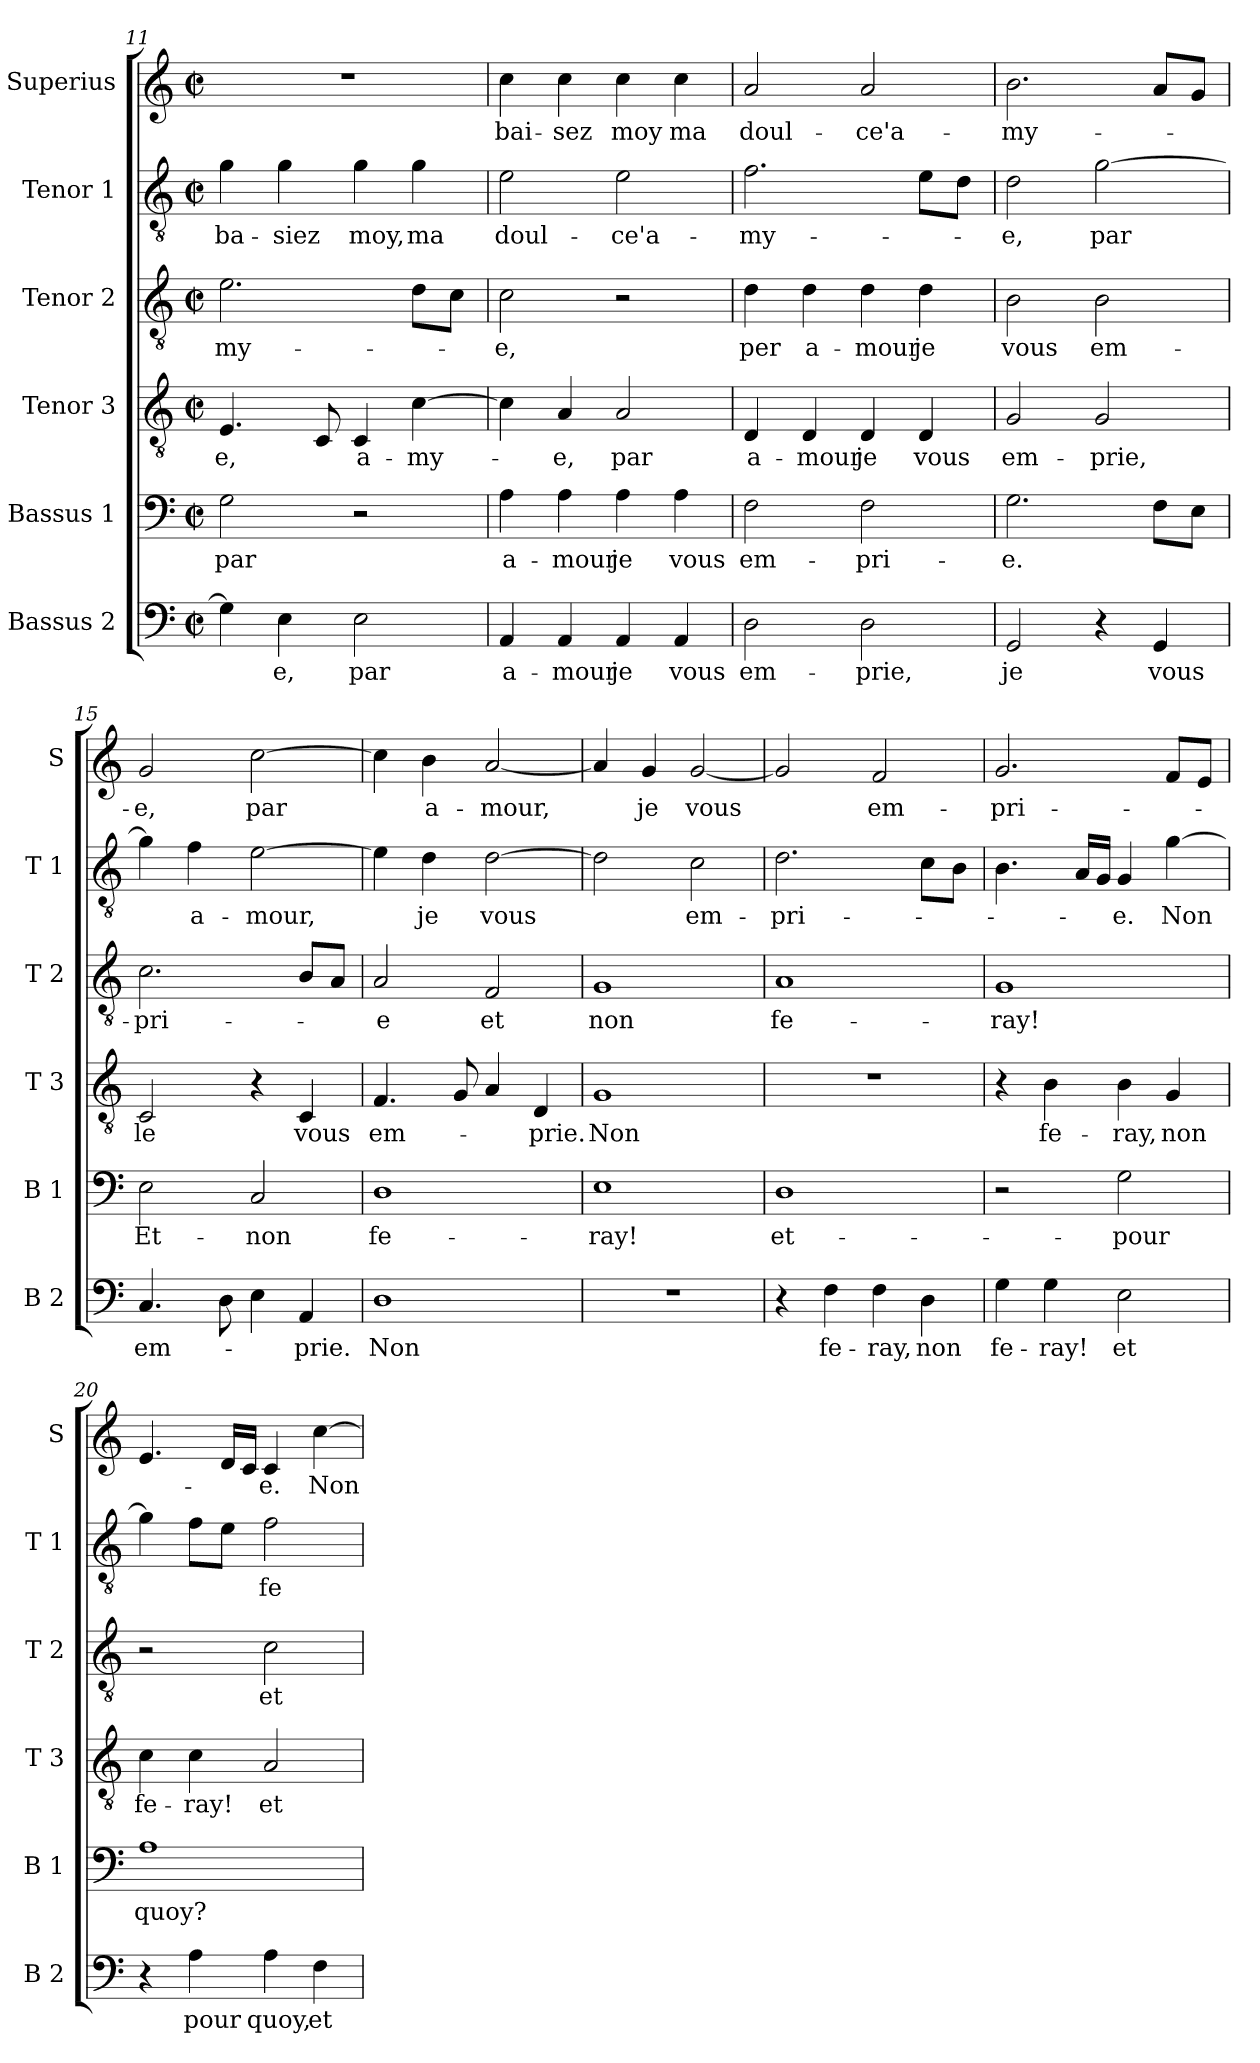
**kern	**text	**kern	**text	**kern	**text	**kern	**text	**kern	**text	**kern	**text
*part6	*part6	*part5	*part5	*part4	*part4	*part3	*part3	*part2	*part2	*part1	*part1
*staff6	*staff6	*staff5	*staff5	*staff4	*staff4	*staff3	*staff3	*staff2	*staff2	*staff1	*staff1
*I"Bassus 2	*	*I"Bassus 1	*	*I"Tenor 3	*	*I"Tenor 2	*	*I"Tenor 1	*	*I"Superius	*
*I'B 2	*	*I'B 1	*	*I'T 3	*	*I'T 2	*	*I'T 1	*	*I'S	*
!!LO:LB:g=z
*clefF4	*	*clefF4	*	*clefGv2	*	*clefGv2	*	*clefGv2	*	*clefG2	*
*k[]	*	*k[]	*	*k[]	*	*k[]	*	*k[]	*	*k[]	*
*M2/2	*	*M2/2	*	*M2/2	*	*M2/2	*	*M2/2	*	*M2/2	*
*met(c|)	*	*met(c|)	*	*met(c|)	*	*met(c|)	*	*met(c|)	*	*met(c|)	*
=11	=11	=11	=11	=11	=11	=11	=11	=11	=11	=11	=11
!	!	!	!LO:LY:b	!	!LO:LY:b	!	!LO:LY:b	!	!LO:LY:b	!	!
4G\]	.	2G\	par	4.E/	-e,	2.e\	-my-	4g\	ba-	1r	.
!	!LO:LY:b	!	!	!	!	!	!	!	!LO:LY:b	!	!
4E\	-e,	.	.	.	.	.	.	4g\	-siez	.	.
.	.	.	.	8C/	.	.	.	.	.	.	.
!	!LO:LY:b	!	!	!	!LO:LY:b	!	!	!	!LO:LY:b	!	!
2E\	par	2r	.	4C/	a-	.	.	4g\	moy,	.	.
!	!	!	!	!	!LO:LY:b	!	!	!	!LO:LY:b	!	!
.	.	.	.	[4c\	-my-	8d\L	.	4g\	ma	.	.
.	.	.	.	.	.	8c\J	.	.	.	.	.
!!LO:PB:g=z
=12	=12	=12	=12	=12	=12	=12	=12	=12	=12	=12	=12
!	!LO:LY:b	!	!LO:LY:b	!	!	!	!LO:LY:b	!	!LO:LY:b	!	!LO:LY:b
4AA/	a-	4A\	a-	4c\]	.	2c\	-e,	2e\	doul-	4cc\	bai-
!	!LO:LY:b	!	!LO:LY:b	!	!LO:LY:b	!	!	!	!	!	!LO:LY:b
4AA/	-mour	4A\	-mour	4A/	-e,	.	.	.	.	4cc\	-sez
!	!LO:LY:b	!	!LO:LY:b	!	!LO:LY:b	!	!	!	!LO:LY:b	!	!LO:LY:b
4AA/	je	4A\	je	2A/	par	2r	.	2e\	-ce'a-	4cc\	moy
!	!LO:LY:b	!	!LO:LY:b	!	!	!	!	!	!	!	!LO:LY:b
4AA/	vous	4A\	vous	.	.	.	.	.	.	4cc\	ma
=13	=13	=13	=13	=13	=13	=13	=13	=13	=13	=13	=13
!	!LO:LY:b	!	!LO:LY:b	!	!LO:LY:b	!	!LO:LY:b	!	!LO:LY:b	!	!LO:LY:b
2D\	em-	2F\	em-	4D/	a-	4d\	per	2.f\	-my-	2a/	doul-
!	!	!	!	!	!LO:LY:b	!	!LO:LY:b	!	!	!	!
.	.	.	.	4D/	-mour	4d\	a-	.	.	.	.
!	!LO:LY:b	!	!LO:LY:b	!	!LO:LY:b	!	!LO:LY:b	!	!	!	!LO:LY:b
2D\	-prie,	2F\	-pri-	4D/	je	4d\	-mour	.	.	2a/	-ce'a-
!	!	!	!	!	!LO:LY:b	!	!LO:LY:b	!	!	!	!
.	.	.	.	4D/	vous	4d\	je	8e\L	.	.	.
.	.	.	.	.	.	.	.	8d\J	.	.	.
=14	=14	=14	=14	=14	=14	=14	=14	=14	=14	=14	=14
!	!LO:LY:b	!	!LO:LY:b	!	!LO:LY:b	!	!LO:LY:b	!	!LO:LY:b	!	!LO:LY:b
2GG/	je	2.G\	-e.	2G/	em-	2B\	vous	2d\	-e,	2.b\	-my-
!	!	!	!	!	!LO:LY:b	!	!LO:LY:b	!	!LO:LY:b	!	!
4r	.	.	.	2G/	-prie,	2B\	em-	[2g\	par	.	.
!	!LO:LY:b	!	!	!	!	!	!	!	!	!	!
4GG/	vous	8F\L	.	.	.	.	.	.	.	8a/L	.
.	.	8E\J	.	.	.	.	.	.	.	8g/J	.
=15	=15	=15	=15	=15	=15	=15	=15	=15	=15	=15	=15
!	!LO:LY:b	!	!LO:LY:b	!	!LO:LY:b	!	!LO:LY:b	!	!	!	!LO:LY:b
4.C/	em-	2E\	Et-	2C/	le	2.c\	-pri-	4g\]	.	2g/	-e,
!	!	!	!	!	!	!	!	!	!LO:LY:b	!	!
.	.	.	.	.	.	.	.	4f\	a-	.	.
8D\	.	.	.	.	.	.	.	.	.	.	.
!	!	!	!LO:LY:b	!	!	!	!	!	!LO:LY:b	!	!LO:LY:b
4E\	.	2C/	-non	4r	.	.	.	[2e\	-mour,	[2cc\	par
!	!LO:LY:b	!	!	!	!LO:LY:b	!	!	!	!	!	!
4AA/	-prie.	.	.	4C/	vous	8B/L	.	.	.	.	.
.	.	.	.	.	.	8A/J	.	.	.	.	.
=16	=16	=16	=16	=16	=16	=16	=16	=16	=16	=16	=16
!	!LO:LY:b	!	!LO:LY:b	!	!LO:LY:b	!	!LO:LY:b	!	!	!	!
1D	Non	1D	fe-	4.F/	em-	2A/	-e	4e\]	.	4cc\]	.
!	!	!	!	!	!	!	!	!	!LO:LY:b	!	!LO:LY:b
.	.	.	.	.	.	.	.	4d\	je	4b\	a-
.	.	.	.	8G/	.	.	.	.	.	.	.
!	!	!	!	!	!	!	!LO:LY:b	!	!LO:LY:b	!	!LO:LY:b
.	.	.	.	4A/	.	2F/	et	[2d\	vous	[2a/	-mour,
!	!	!	!	!	!LO:LY:b	!	!	!	!	!	!
.	.	.	.	4D/	-prie.	.	.	.	.	.	.
!!LO:LB:g=z
=17	=17	=17	=17	=17	=17	=17	=17	=17	=17	=17	=17
!	!	!	!LO:LY:b	!	!LO:LY:b	!	!LO:LY:b	!	!	!	!
1r	.	1E	-ray!	1G	Non	1G	non	2d\]	.	4a/]	.
!	!	!	!	!	!	!	!	!	!	!	!LO:LY:b
.	.	.	.	.	.	.	.	.	.	4g/	je
!	!	!	!	!	!	!	!	!	!LO:LY:b	!	!LO:LY:b
.	.	.	.	.	.	.	.	2c\	em-	[2g/	vous
=18	=18	=18	=18	=18	=18	=18	=18	=18	=18	=18	=18
!	!	!	!LO:LY:b	!	!	!	!LO:LY:b	!	!LO:LY:b	!	!
4r	.	1D	et-	1r	.	1A	fe-	2.d\	-pri-	2g/]	.
!	!LO:LY:b	!	!	!	!	!	!	!	!	!	!
4F\	fe-	.	.	.	.	.	.	.	.	.	.
!	!LO:LY:b	!	!	!	!	!	!	!	!	!	!LO:LY:b
4F\	-ray,	.	.	.	.	.	.	.	.	2f/	em-
!	!LO:LY:b	!	!	!	!	!	!	!	!	!	!
4D\	non	.	.	.	.	.	.	8c\L	.	.	.
.	.	.	.	.	.	.	.	8B\J	.	.	.
=19	=19	=19	=19	=19	=19	=19	=19	=19	=19	=19	=19
!	!LO:LY:b	!	!	!	!	!	!LO:LY:b	!	!	!	!LO:LY:b
4G\	fe-	2r	.	4r	.	1G	-ray!	4.B\	.	2.g/	-pri-
!	!LO:LY:b	!	!	!	!LO:LY:b	!	!	!	!	!	!
4G\	-ray!	.	.	4B\	fe-	.	.	.	.	.	.
.	.	.	.	.	.	.	.	16A/LL	.	.	.
.	.	.	.	.	.	.	.	16G/JJ	.	.	.
!	!LO:LY:b	!	!LO:LY:b	!	!LO:LY:b	!	!	!	!LO:LY:b	!	!
2E\	et	2G\	-pour	4B\	-ray,	.	.	4G/	-e.	.	.
!	!	!	!	!	!LO:LY:b	!	!	!	!LO:LY:b	!	!
.	.	.	.	4G/	non	.	.	[4g\	Non	8f/L	.
.	.	.	.	.	.	.	.	.	.	8e/J	.
=20	=20	=20	=20	=20	=20	=20	=20	=20	=20	=20	=20
!	!	!	!LO:LY:b	!	!LO:LY:b	!	!	!	!	!	!
4r	.	1A	quoy?	4c\	fe-	2r	.	4g\]	.	4.e/	.
!	!LO:LY:b	!	!	!	!LO:LY:b	!	!	!	!	!	!
4A\	pour	.	.	4c\	-ray!	.	.	8f\L	.	.	.
.	.	.	.	.	.	.	.	8e\J	.	16d/LL	.
.	.	.	.	.	.	.	.	.	.	16c/JJ	.
!	!LO:LY:b	!	!	!	!LO:LY:b	!	!LO:LY:b	!	!LO:LY:b	!	!LO:LY:b
4A\	quoy,	.	.	2A/	et	2c\	et	2f\	fe-	4c/	-e.
!	!LO:LY:b	!	!	!	!	!	!	!	!	!	!LO:LY:b
4F\	et	.	.	.	.	.	.	.	.	[4cc\	Non
=	=	=	=	=	=	=	=	=	=	=	=
*-	*-	*-	*-	*-	*-	*-	*-	*-	*-	*-	*-
